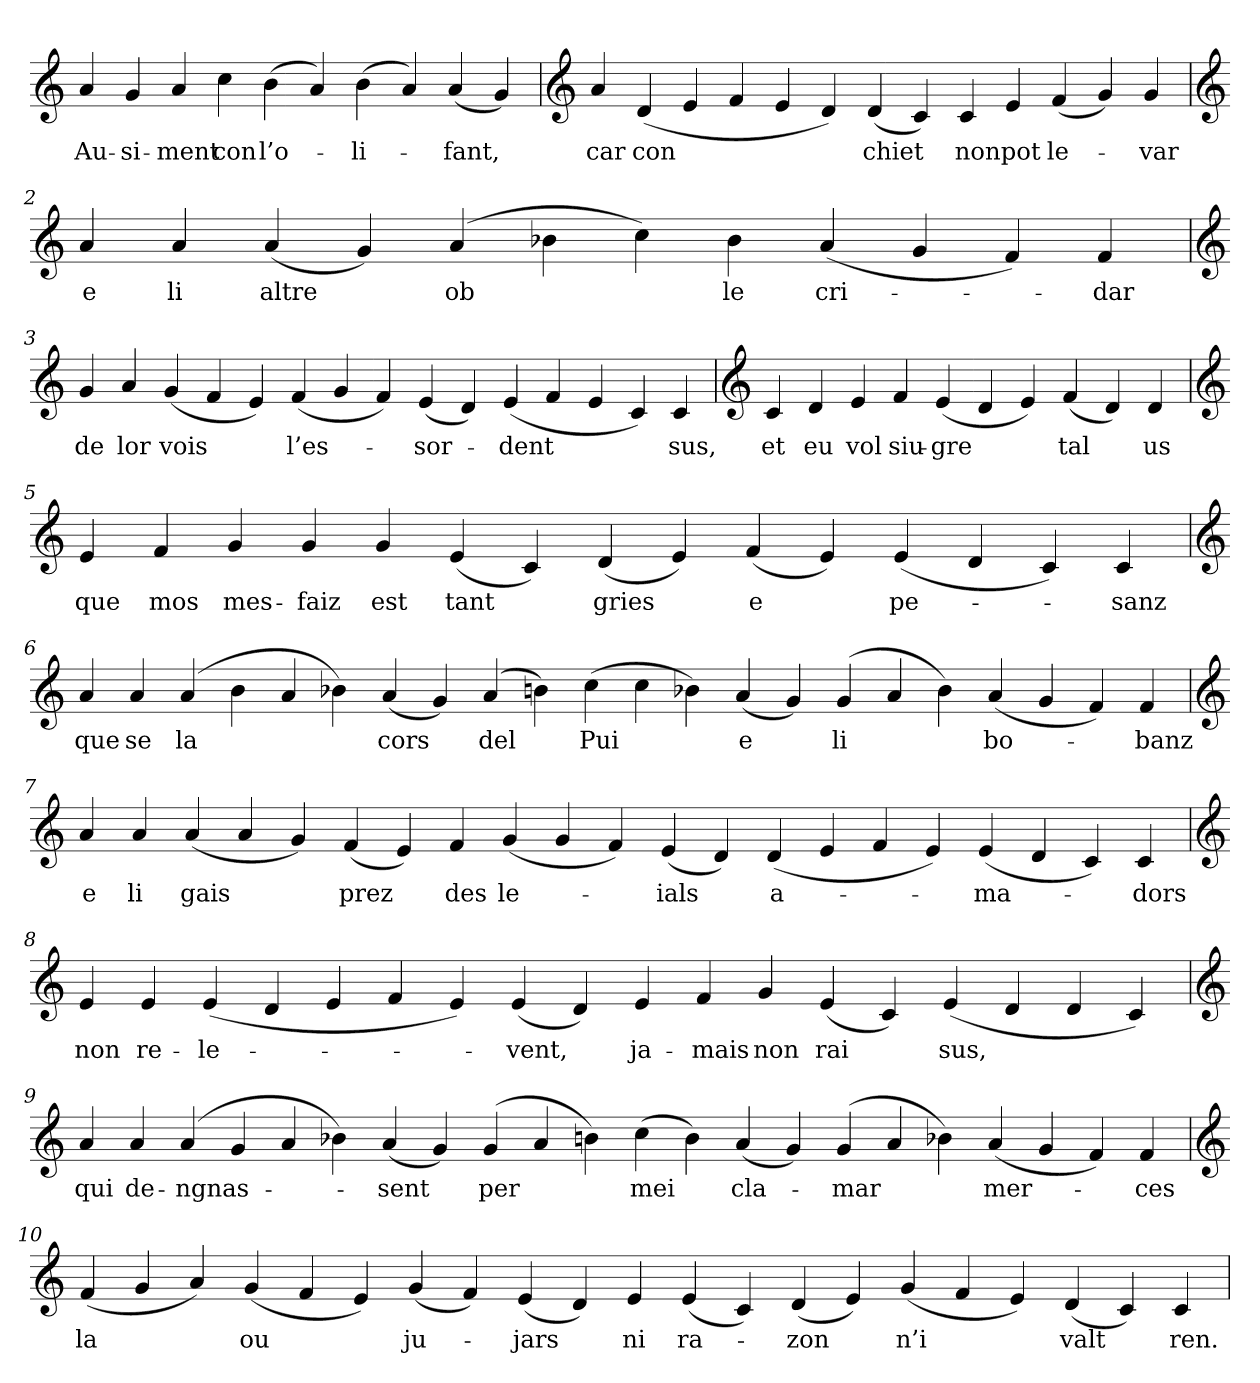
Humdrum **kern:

**kern	**text
*part1	*part1
*staff1	*staff1
*clefG2	*
=	=
4a	Au-
4g	-si-
4a	-ment
4cc	con
(4b	l’o-
4a)	.
(4b	-li-
4a)	.
(4a	-fant,
4g)	.
=1	=1
*clefG2	*
4a	car
(4d	con
4e	.
4f	.
4e	.
4d)	.
(4d	chiet
4c)	.
4c	non
4e	pot
(4f	le-
4g)	.
4g	-var
=2	=2
*clefG2	*
4a	e
4a	li
(4a	altre
4g)	.
(4a	ob
4b-X	.
4cc)	.
4b-	le
(4a	cri-
4g	.
4f)	.
4f	-dar
=3	=3
*clefG2	*
4g	de
4a	lor
(4g	vois
4f	.
4e)	.
(4f	l’es-
4g	.
4f)	.
(4e	-sor-
4d)	.
(4e	-dent
4f	.
4e	.
4c)	.
4c	sus,
=4	=4
*clefG2	*
4c	et
4d	eu
4e	vol
4f	siu-
(4e	-gre
4d	.
4e)	.
(4f	tal
4d)	.
4d	us
=5	=5
*clefG2	*
4e	que
4f	mos
4g	mes-
4g	-faiz
4g	est
(4e	tant
4c)	.
(4d	gries
4e)	.
(4f	e
4e)	.
(4e	pe-
4d	.
4c)	.
4c	-sanz
=6	=6
*clefG2	*
4a	que
4a	se
(4a	la
4b	.
4a	.
4b-X)	.
(4a	cors
4g)	.
(4a	del
4bn)	.
(4cc	Pui
4cc	.
4b-X)	.
(4a	e
4g)	.
(4g	li
4a	.
4b-)	.
(4a	bo-
4g	.
4f)	.
4f	-banz
=7	=7
*clefG2	*
4a	e
4a	li
(4a	gais
4a	.
4g)	.
(4f	prez
4e)	.
4f	des
(4g	le-
4g	.
4f)	.
(4e	-ials
4d)	.
(4d	a-
4e	.
4f	.
4e)	.
(4e	-ma-
4d	.
4c)	.
4c	-dors
=8	=8
*clefG2	*
4e	non
4e	re-
(4e	-le-
4d	.
4e	.
4f	.
4e)	.
(4e	-vent,
4d)	.
4e	ja-
4f	-mais
4g	non
(4e	rai
4c)	.
(4e	sus,
4d	.
4d	.
4c)	.
=9	=9
*clefG2	*
4a	qui
4a	de-
(4a	-ngnas-
4g	.
4a	.
4b-X)	.
(4a	-sent
4g)	.
(4g	per
4a	.
4bn)	.
(4cc	mei
4b)	.
(4a	cla-
4g)	.
(4g	-mar
4a	.
4b-X)	.
(4a	mer-
4g	.
4f)	.
4f	-ces
=10	=10
*clefG2	*
(4f	la
4g	.
4a)	.
(4g	ou
4f	.
4e)	.
(4g	ju-
4f)	.
(4e	-jars
4d)	.
4e	ni
(4e	ra-
4c)	.
(4d	-zon
4e)	.
(4g	n’i
4f	.
4e)	.
(4d	valt
4c)	.
4c	ren.
=	=
*-	*-
